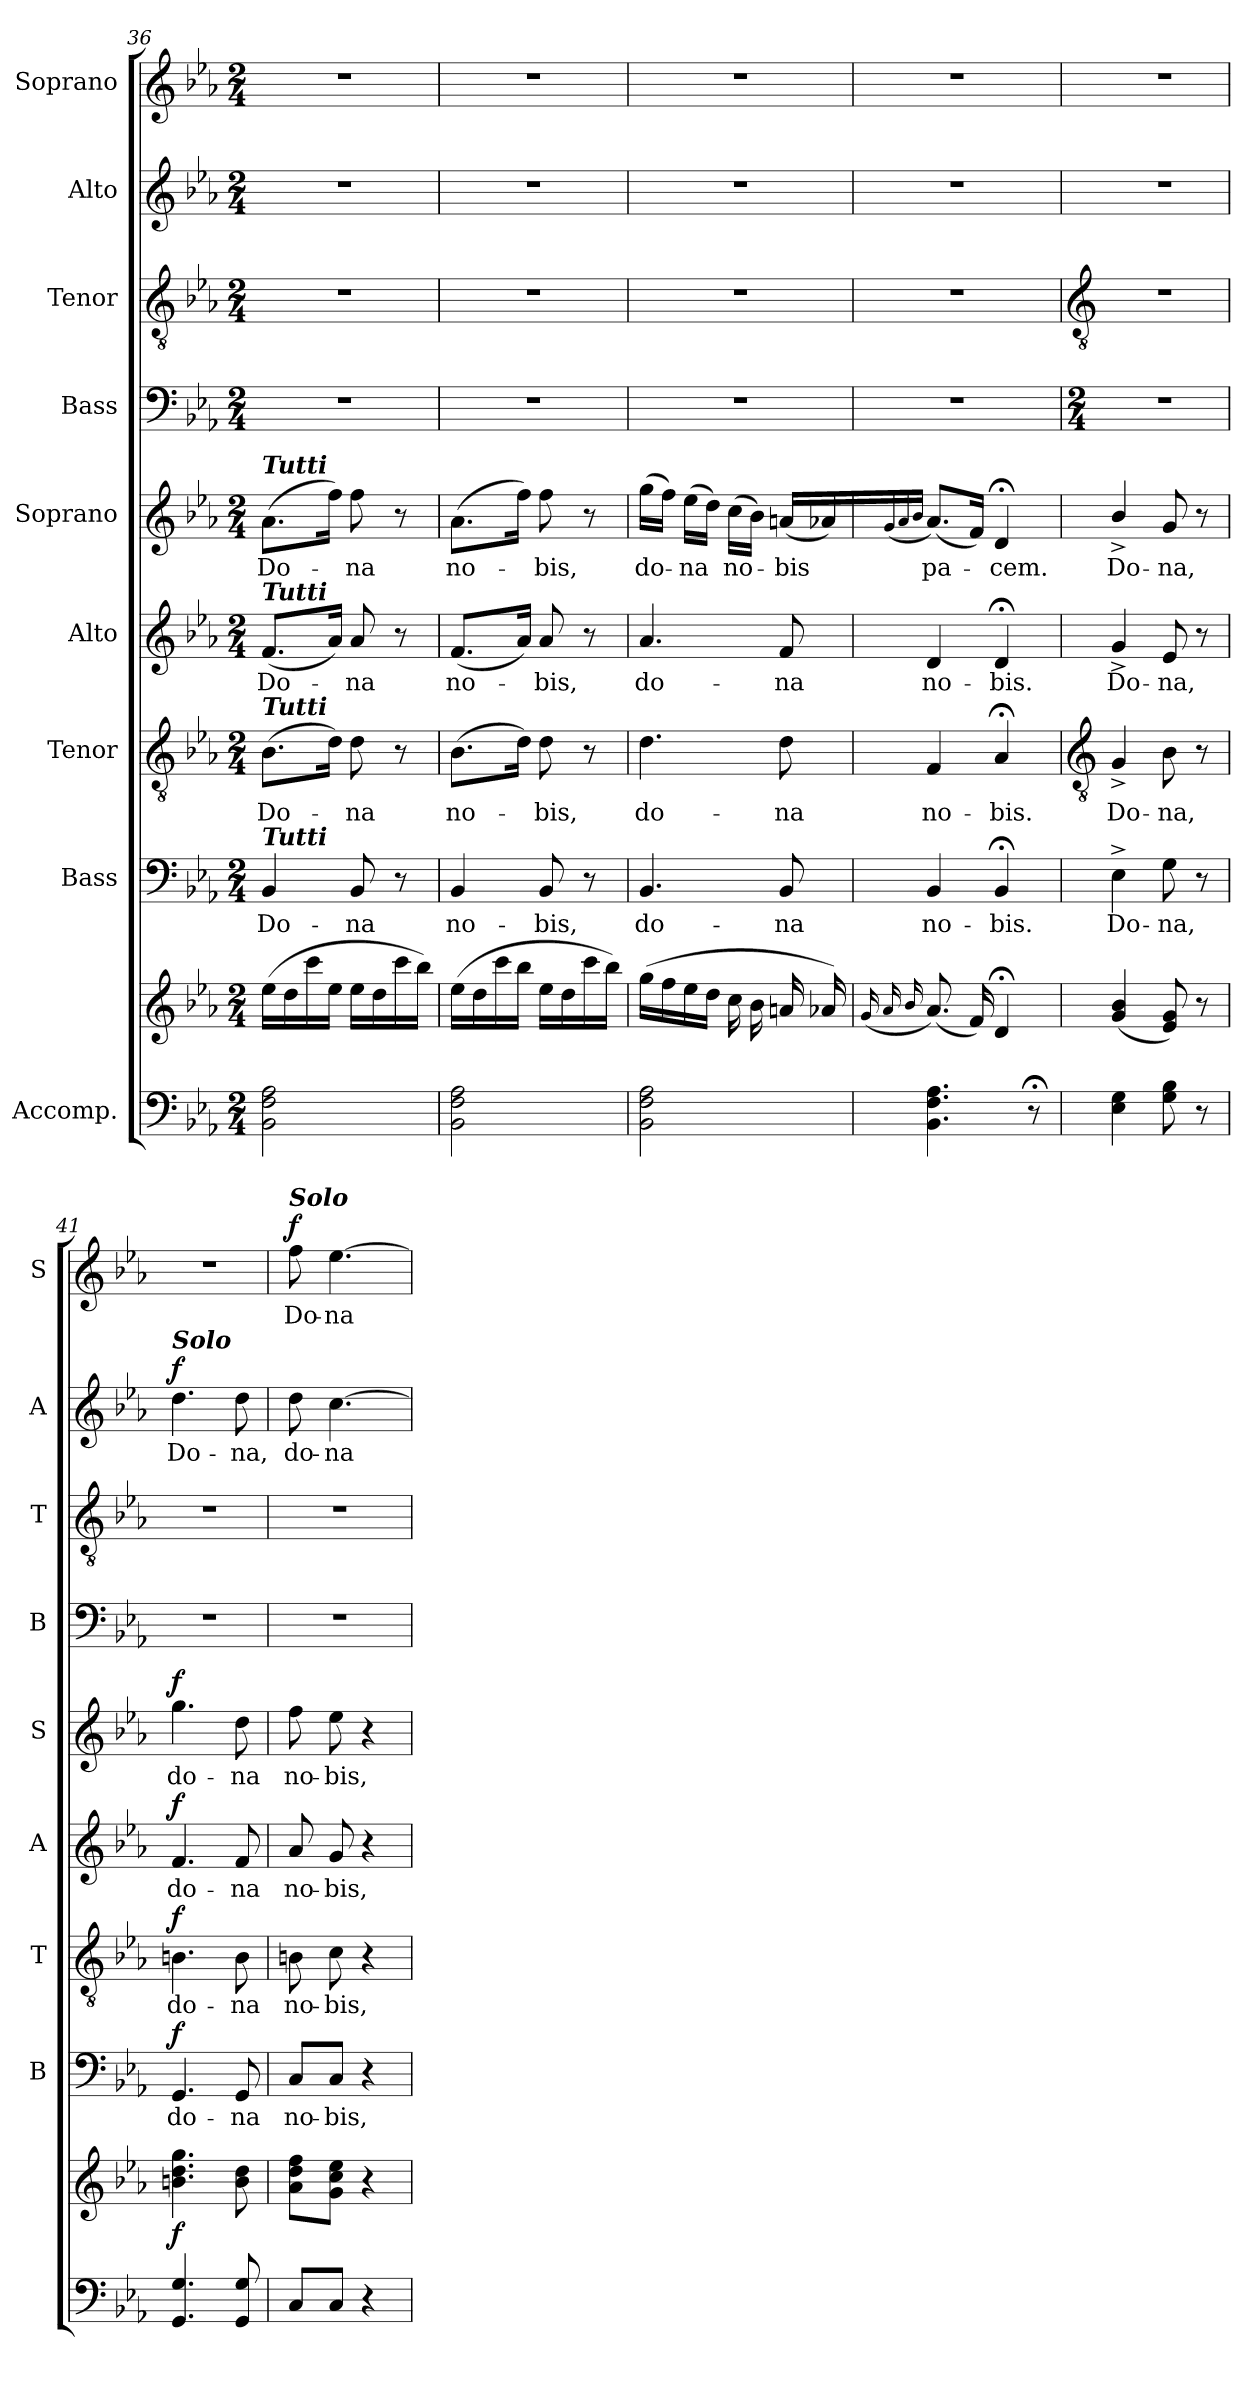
**kern	**kern	**dynam	**kern	**text	**dynam	**kern	**text	**dynam	**kern	**text	**dynam	**kern	**text	**dynam	**kern	**kern	**kern	**text	**dynam	**kern	**text	**dynam
*part9	*part9	*part9	*part8	*part8	*part8	*part7	*part7	*part7	*part6	*part6	*part6	*part5	*part5	*part5	*part4	*part3	*part2	*part2	*part2	*part1	*part1	*part1
*staff10	*staff9	*staff9/10	*staff8	*staff8	*staff8	*staff7	*staff7	*staff7	*staff6	*staff6	*staff6	*staff5	*staff5	*staff5	*staff4	*staff3	*staff2	*staff2	*staff2	*staff1	*staff1	*staff1
*I"Accomp.	*	*	*I"Bass	*	*	*I"Tenor	*	*	*I"Alto	*	*	*I"Soprano	*	*	*I"Bass	*I"Tenor	*I"Alto	*	*	*I"Soprano	*	*
*	*	*	*I'B	*	*	*I'T	*	*	*I'A	*	*	*I'S	*	*	*I'B	*I'T	*I'A	*	*	*I'S	*	*
*clefF4	*clefG2	*	*clefF4	*	*	*clefGv2	*	*	*clefG2	*	*	*clefG2	*	*	*clefF4	*clefGv2	*clefG2	*	*	*clefG2	*	*
*k[b-e-a-]	*k[b-e-a-]	*	*k[b-e-a-]	*	*	*k[b-e-a-]	*	*	*k[b-e-a-]	*	*	*k[b-e-a-]	*	*	*k[b-e-a-]	*k[b-e-a-]	*k[b-e-a-]	*	*	*k[b-e-a-]	*	*
*E-:	*E-:	*	*E-:	*	*	*E-:	*	*	*E-:	*	*	*E-:	*	*	*E-:	*E-:	*E-:	*	*	*E-:	*	*
*M2/4	*M2/4	*	*M2/4	*	*	*M2/4	*	*	*M2/4	*	*	*M2/4	*	*	*M2/4	*M2/4	*M2/4	*	*	*M2/4	*	*
=36	=36	=36	=36	=36	=36	=36	=36	=36	=36	=36	=36	=36	=36	=36	=36	=36	=36	=36	=36	=36	=36	=36
!	!	!	!	!	!	!	!	!	!	!	!	!LO:TX:a:Bi:t=Tutti	!	!	!	!	!	!	!	!	!	!
!	!	!	!	!	!	!	!	!	!LO:TX:a:Bi:t=Tutti	!	!	!	!	!	!	!	!	!	!	!	!	!
!	!	!	!	!	!	!LO:TX:a:Bi:t=Tutti	!	!	!	!	!	!	!	!	!	!	!	!	!	!	!	!
!	!	!	!LO:TX:a:Bi:t=Tutti	!	!	!	!	!	!	!	!	!	!	!	!	!	!	!	!	!	!	!
!	!	!	!	!LO:LY:b	!	!	!LO:LY:b	!	!	!LO:LY:b	!	!	!LO:LY:b	!	!	!LO:N:vis=1	!LO:N:vis=1	!	!	!LO:N:vis=1	!	!
2BB- 2F 2A-	(>16ee-LL	.	4BB-	Do-	.	(>8.B-L	Do-	.	(<8.fL	Do-	.	(>8.a-L	Do-	.	2r	2r	2r	.	.	2r	.	.
.	16dd	.	.	.	.	.	.	.	.	.	.	.	.	.	.	.	.	.	.	.	.	.
.	16ccc	.	.	.	.	.	.	.	.	.	.	.	.	.	.	.	.	.	.	.	.	.
.	16ee-JJ	.	.	.	.	16dJ)	.	.	16a-J)	.	.	16ffJ)	.	.	.	.	.	.	.	.	.	.
!	!	!	!	!LO:LY:b	!	!	!LO:LY:b	!	!	!LO:LY:b	!	!	!LO:LY:b	!	!	!	!	!	!	!	!	!
.	16ee-LL	.	8BB-	-na	.	8d	na	.	8a-	na	.	8ff	na	.	.	.	.	.	.	.	.	.
.	16dd	.	.	.	.	.	.	.	.	.	.	.	.	.	.	.	.	.	.	.	.	.
.	16ccc	.	8r	.	.	8r	.	.	8r	.	.	8r	.	.	.	.	.	.	.	.	.	.
.	16bb-JJ)	.	.	.	.	.	.	.	.	.	.	.	.	.	.	.	.	.	.	.	.	.
=37	=37	=37	=37	=37	=37	=37	=37	=37	=37	=37	=37	=37	=37	=37	=37	=37	=37	=37	=37	=37	=37	=37
!	!	!	!	!LO:LY:b	!	!	!LO:LY:b	!	!	!LO:LY:b	!	!	!LO:LY:b	!	!	!LO:N:vis=1	!LO:N:vis=1	!	!	!LO:N:vis=1	!	!
2BB- 2F 2A-	(>16ee-LL	.	4BB-	no-	.	(>8.B-L	no-	.	(<8.fL	no-	.	(>8.a-L	no-	.	2r	2r	2r	.	.	2r	.	.
.	16dd	.	.	.	.	.	.	.	.	.	.	.	.	.	.	.	.	.	.	.	.	.
.	16ccc	.	.	.	.	.	.	.	.	.	.	.	.	.	.	.	.	.	.	.	.	.
.	16bb-JJ	.	.	.	.	16dJ)	.	.	16a-J)	.	.	16ffJ)	.	.	.	.	.	.	.	.	.	.
!	!	!	!	!LO:LY:b	!	!	!LO:LY:b	!	!	!LO:LY:b	!	!	!LO:LY:b	!	!	!	!	!	!	!	!	!
.	16ee-LL	.	8BB-	-bis,	.	8d	bis,	.	8a-	bis,	.	8ff	bis,	.	.	.	.	.	.	.	.	.
.	16dd	.	.	.	.	.	.	.	.	.	.	.	.	.	.	.	.	.	.	.	.	.
.	16ccc	.	8r	.	.	8r	.	.	8r	.	.	8r	.	.	.	.	.	.	.	.	.	.
.	16bb-JJ)	.	.	.	.	.	.	.	.	.	.	.	.	.	.	.	.	.	.	.	.	.
=38	=38	=38	=38	=38	=38	=38	=38	=38	=38	=38	=38	=38	=38	=38	=38	=38	=38	=38	=38	=38	=38	=38
!	!	!	!	!LO:LY:b	!	!	!LO:LY:b	!	!	!LO:LY:b	!	!	!LO:LY:b	!	!	!LO:N:vis=1	!LO:N:vis=1	!	!	!LO:N:vis=1	!	!
2BB- 2F 2A-	(>16ggLL	.	4.BB-	do-	.	4.d	do-	.	4.a-	do-	.	(>16ggLL	do-	.	2r	2r	2r	.	.	2r	.	.
.	16ff	.	.	.	.	.	.	.	.	.	.	16ffJJ)	.	.	.	.	.	.	.	.	.	.
!	!	!	!	!	!	!	!	!	!	!	!	!	!LO:LY:b	!	!	!	!	!	!	!	!	!
.	16ee-	.	.	.	.	.	.	.	.	.	.	(>16ee-LL	na	.	.	.	.	.	.	.	.	.
.	16ddJJ	.	.	.	.	.	.	.	.	.	.	16ddJJ)	.	.	.	.	.	.	.	.	.	.
!	!	!	!	!	!	!	!	!	!	!	!	!	!LO:LY:b	!	!	!	!	!	!	!	!	!
.	16ccLL	.	.	.	.	.	.	.	.	.	.	(>16ccLL	no-	.	.	.	.	.	.	.	.	.
.	16b-	.	.	.	.	.	.	.	.	.	.	16b-JJ)	.	.	.	.	.	.	.	.	.	.
!	!	!	!	!LO:LY:b	!	!	!LO:LY:b	!	!	!LO:LY:b	!	!	!LO:LY:b	!	!	!	!	!	!	!	!	!
.	16an	.	8BB-	-na	.	8d	-na	.	8f	-na	.	(<16anLL	-bis	.	.	.	.	.	.	.	.	.
.	16a-X)	.	.	.	.	.	.	.	.	.	.	16a-X)	.	.	.	.	.	.	.	.	.	.
=39	=39	=39	=39	=39	=39	=39	=39	=39	=39	=39	=39	=39	=39	=39	=39	=39	=39	=39	=39	=39	=39	=39
.	(<16qqg	.	.	.	.	.	.	.	.	.	.	(<16qqg	.	.	.	.	.	.	.	.	.	.
.	16qqa-	.	.	.	.	.	.	.	.	.	.	16qqa-	.	.	.	.	.	.	.	.	.	.
.	16qqb-	.	.	.	.	.	.	.	.	.	.	16qqb-JJ	.	.	.	.	.	.	.	.	.	.
!	!	!	!	!LO:LY:b	!	!	!LO:LY:b	!	!	!LO:LY:b	!	!	!LO:LY:b	!	!	!LO:N:vis=1	!LO:N:vis=1	!	!	!LO:N:vis=1	!	!
4.BB- 4.F 4.A-	(<8.a-)	.	4BB-	no-	.	4F	no-	.	4d	no-	.	(<8.a-L)	pa-	.	2r	2r	2r	.	.	2r	.	.
.	16fJ)	.	.	.	.	.	.	.	.	.	.	16fJ)	.	.	.	.	.	.	.	.	.	.
!	!	!	!	!LO:LY:b	!	!	!LO:LY:b	!	!	!LO:LY:b	!	!	!LO:LY:b	!	!	!	!	!	!	!	!	!
.	4d;<	.	4BB-;<	-bis.	.	4A-;<	-bis.	.	4d;<	-bis.	.	4d;<	cem.	.	.	.	.	.	.	.	.	.
8r;<	.	.	.	.	.	.	.	.	.	.	.	.	.	.	.	.	.	.	.	.	.	.
!!LO:LB:g=z
=40	=40	=40	=40	=40	=40	=40	=40	=40	=40	=40	=40	=40	=40	=40	=40	=40	=40	=40	=40	=40	=40	=40
*	*	*	*	*	*	*clefGv2	*	*	*	*	*	*	*	*	*	*clefGv2	*	*	*	*	*	*
*	*	*	*	*	*	*	*	*	*	*	*	*	*	*	*M2/4	*	*	*	*	*	*	*
!	!	!	!	!LO:LY:b	!	!	!LO:LY:b	!	!	!LO:LY:b	!	!	!LO:LY:b	!	!	!LO:N:vis=1	!LO:N:vis=1	!	!	!LO:N:vis=1	!	!
4E- 4G	(<4g 4b-	.	4E-^	Do-	.	4G^	Do-	.	4g^	Do-	.	4b-^/	Do-	.	2r	2r	2r	.	.	2r	.	.
!	!	!	!	!LO:LY:b	!	!	!LO:LY:b	!	!	!LO:LY:b	!	!	!LO:LY:b	!	!	!	!	!	!	!	!	!
8G 8B-	8e- 8g)	.	8G	-na,	.	8B-	-na,	.	8e-	-na,	.	8g	-na,	.	.	.	.	.	.	.	.	.
8r	8r	.	8r	.	.	8r	.	.	8r	.	.	8r	.	.	.	.	.	.	.	.	.	.
=41	=41	=41	=41	=41	=41	=41	=41	=41	=41	=41	=41	=41	=41	=41	=41	=41	=41	=41	=41	=41	=41	=41
!	!	!	!	!	!	!	!	!	!	!	!	!	!	!	!	!	!LO:TX:a:Bi:t=Solo	!	!	!	!	!
!	!	!LO:DY:b	!	!LO:LY:b	!LO:DY:b	!	!LO:LY:b	!LO:DY:b	!	!LO:LY:b	!LO:DY:b	!	!LO:LY:b	!LO:DY:b	!	!LO:N:vis=1	!	!LO:LY:b	!LO:DY:b	!LO:N:vis=1	!	!
4.GG 4.G	4.bn 4.dd 4.gg	f	4.GG	do-	f	4.Bn	do-	f	4.f	do-	f	4.gg	do-	f	2r	2r	4.dd	Do-	f	2r	.	.
!	!	!	!	!LO:LY:b	!	!	!LO:LY:b	!	!	!LO:LY:b	!	!	!LO:LY:b	!	!	!	!	!LO:LY:b	!	!	!	!
8GG 8G	8b 8dd	.	8GG	-na	.	8B	-na	.	8f	-na	.	8dd	-na	.	.	.	8dd	-na,	.	.	.	.
=42	=42	=42	=42	=42	=42	=42	=42	=42	=42	=42	=42	=42	=42	=42	=42	=42	=42	=42	=42	=42	=42	=42
!	!	!	!	!	!	!	!	!	!	!	!	!	!	!	!	!	!	!	!	!LO:TX:a:Bi:t=Solo	!	!
!	!	!	!	!LO:LY:b	!	!	!LO:LY:b	!	!	!LO:LY:b	!	!	!LO:LY:b	!	!	!LO:N:vis=1	!	!LO:LY:b	!	!	!LO:LY:b	!LO:DY:b
8CL	8a- 8dd 8ffL	.	8C/L	no-	.	8Bn	no-	.	8a-	no-	.	8ff	no-	.	2r	2r	8dd	do-	.	8ff	Do-	f
!	!	!	!	!LO:LY:b	!	!	!LO:LY:b	!	!	!LO:LY:b	!	!	!LO:LY:b	!	!	!	!	!LO:LY:b	!	!	!LO:LY:b	!
8CJ	8g 8cc 8ee-J	.	8C/J	-bis,	.	8c	-bis,	.	8g	-bis,	.	8ee-	-bis,	.	.	.	[4.cc	-na	.	[4.ee-	-na	.
4r	4r	.	4r	.	.	4r	.	.	4r	.	.	4r	.	.	.	.	.	.	.	.	.	.
=	=	=	=	=	=	=	=	=	=	=	=	=	=	=	=	=	=	=	=	=	=	=
*-	*-	*-	*-	*-	*-	*-	*-	*-	*-	*-	*-	*-	*-	*-	*-	*-	*-	*-	*-	*-	*-	*-
